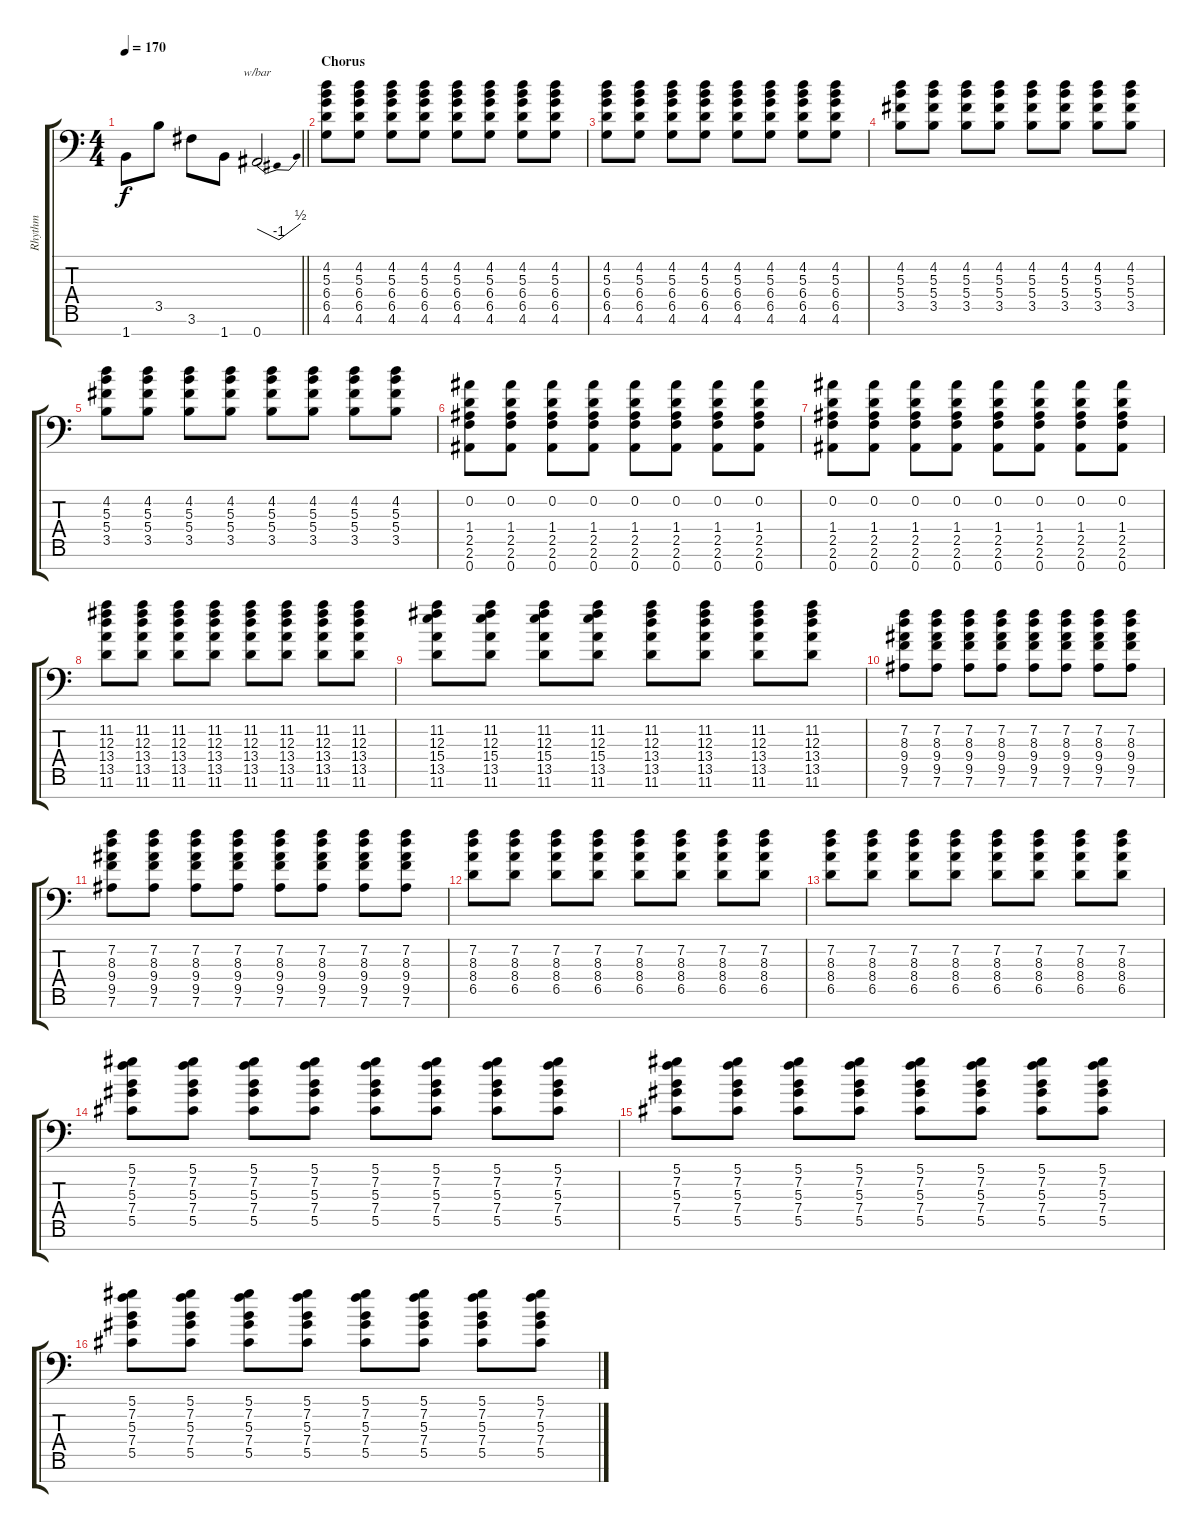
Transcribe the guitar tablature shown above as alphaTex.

\track ("Rhythm" "Rhythm") {instrument distortionguitar}
\staff {score tabs}
\tuning (Eb4 Bb3 Gb3 Db3 Ab2 Eb2 Bb1) {hide}
\ts (4 4)
\tempo 170
\clef f4
\barLineRight lightlight
\ks c
1.7.8{dy f} 3.5.8 3.6.8 1.7.8 0.7.2{tbe (dip default 0 0 30 -4 60 2)} |
\section ("" "Chorus")
(4.2 5.3 6.4 6.5 4.6).8 (4.2 5.3 6.4 6.5 4.6).8 (4.2 5.3 6.4 6.5 4.6).8 (4.2 5.3 6.4 6.5 4.6).8 (4.2 5.3 6.4 6.5 4.6).8 (4.2 5.3 6.4 6.5 4.6).8 (4.2 5.3 6.4 6.5 4.6).8 (4.2 5.3 6.4 6.5 4.6).8 |
(4.2 5.3 6.4 6.5 4.6).8 (4.2 5.3 6.4 6.5 4.6).8 (4.2 5.3 6.4 6.5 4.6).8 (4.2 5.3 6.4 6.5 4.6).8 (4.2 5.3 6.4 6.5 4.6).8 (4.2 5.3 6.4 6.5 4.6).8 (4.2 5.3 6.4 6.5 4.6).8 (4.2 5.3 6.4 6.5 4.6).8 |
(4.2 5.3 5.4 3.5).8 (4.2 5.3 5.4 3.5).8 (4.2 5.3 5.4 3.5).8 (4.2 5.3 5.4 3.5).8 (4.2 5.3 5.4 3.5).8 (4.2 5.3 5.4 3.5).8 (4.2 5.3 5.4 3.5).8 (4.2 5.3 5.4 3.5).8 |
(4.2 5.3 5.4 3.5).8 (4.2 5.3 5.4 3.5).8 (4.2 5.3 5.4 3.5).8 (4.2 5.3 5.4 3.5).8 (4.2 5.3 5.4 3.5).8 (4.2 5.3 5.4 3.5).8 (4.2 5.3 5.4 3.5).8 (4.2 5.3 5.4 3.5).8 |
(0.2 1.4 2.5 2.6 0.7).8 (0.2 1.4 2.5 2.6 0.7).8 (0.2 1.4 2.5 2.6 0.7).8 (0.2 1.4 2.5 2.6 0.7).8 (0.2 1.4 2.5 2.6 0.7).8 (0.2 1.4 2.5 2.6 0.7).8 (0.2 1.4 2.5 2.6 0.7).8 (0.2 1.4 2.5 2.6 0.7).8 |
(0.2 1.4 2.5 2.6 0.7).8 (0.2 1.4 2.5 2.6 0.7).8 (0.2 1.4 2.5 2.6 0.7).8 (0.2 1.4 2.5 2.6 0.7).8 (0.2 1.4 2.5 2.6 0.7).8 (0.2 1.4 2.5 2.6 0.7).8 (0.2 1.4 2.5 2.6 0.7).8 (0.2 1.4 2.5 2.6 0.7).8 |
(11.2 12.3 13.4 13.5 11.6).8 (11.2 12.3 13.4 13.5 11.6).8 (11.2 12.3 13.4 13.5 11.6).8 (11.2 12.3 13.4 13.5 11.6).8 (11.2 12.3 13.4 13.5 11.6).8 (11.2 12.3 13.4 13.5 11.6).8 (11.2 12.3 13.4 13.5 11.6).8 (11.2 12.3 13.4 13.5 11.6).8 |
(11.2 12.3 15.4 13.5 11.6).8 (11.2 12.3 15.4 13.5 11.6).8 (11.2 12.3 15.4 13.5 11.6).8 (11.2 12.3 15.4 13.5 11.6).8 (11.2 12.3 13.4 13.5 11.6).8 (11.2 12.3 13.4 13.5 11.6).8 (11.2 12.3 13.4 13.5 11.6).8 (11.2 12.3 13.4 13.5 11.6).8 |
(7.2 8.3 9.4 9.5 7.6).8 (7.2 8.3 9.4 9.5 7.6).8 (7.2 8.3 9.4 9.5 7.6).8 (7.2 8.3 9.4 9.5 7.6).8 (7.2 8.3 9.4 9.5 7.6).8 (7.2 8.3 9.4 9.5 7.6).8 (7.2 8.3 9.4 9.5 7.6).8 (7.2 8.3 9.4 9.5 7.6).8 |
(7.2 8.3 9.4 9.5 7.6).8 (7.2 8.3 9.4 9.5 7.6).8 (7.2 8.3 9.4 9.5 7.6).8 (7.2 8.3 9.4 9.5 7.6).8 (7.2 8.3 9.4 9.5 7.6).8 (7.2 8.3 9.4 9.5 7.6).8 (7.2 8.3 9.4 9.5 7.6).8 (7.2 8.3 9.4 9.5 7.6).8 |
(7.2 8.3 8.4 6.5).8 (7.2 8.3 8.4 6.5).8 (7.2 8.3 8.4 6.5).8 (7.2 8.3 8.4 6.5).8 (7.2 8.3 8.4 6.5).8 (7.2 8.3 8.4 6.5).8 (7.2 8.3 8.4 6.5).8 (7.2 8.3 8.4 6.5).8 |
(7.2 8.3 8.4 6.5).8 (7.2 8.3 8.4 6.5).8 (7.2 8.3 8.4 6.5).8 (7.2 8.3 8.4 6.5).8 (7.2 8.3 8.4 6.5).8 (7.2 8.3 8.4 6.5).8 (7.2 8.3 8.4 6.5).8 (7.2 8.3 8.4 6.5).8 |
(5.1 7.2 5.3 7.4 5.5).8 (5.1 7.2 5.3 7.4 5.5).8 (5.1 7.2 5.3 7.4 5.5).8 (5.1 7.2 5.3 7.4 5.5).8 (5.1 7.2 5.3 7.4 5.5).8 (5.1 7.2 5.3 7.4 5.5).8 (5.1 7.2 5.3 7.4 5.5).8 (5.1 7.2 5.3 7.4 5.5).8 |
(5.1 7.2 5.3 7.4 5.5).8 (5.1 7.2 5.3 7.4 5.5).8 (5.1 7.2 5.3 7.4 5.5).8 (5.1 7.2 5.3 7.4 5.5).8 (5.1 7.2 5.3 7.4 5.5).8 (5.1 7.2 5.3 7.4 5.5).8 (5.1 7.2 5.3 7.4 5.5).8 (5.1 7.2 5.3 7.4 5.5).8 |
(5.1 7.2 5.3 7.4 5.5).8 (5.1 7.2 5.3 7.4 5.5).8 (5.1 7.2 5.3 7.4 5.5).8 (5.1 7.2 5.3 7.4 5.5).8 (5.1 7.2 5.3 7.4 5.5).8 (5.1 7.2 5.3 7.4 5.5).8 (5.1 7.2 5.3 7.4 5.5).8 (5.1 7.2 5.3 7.4 5.5).8
